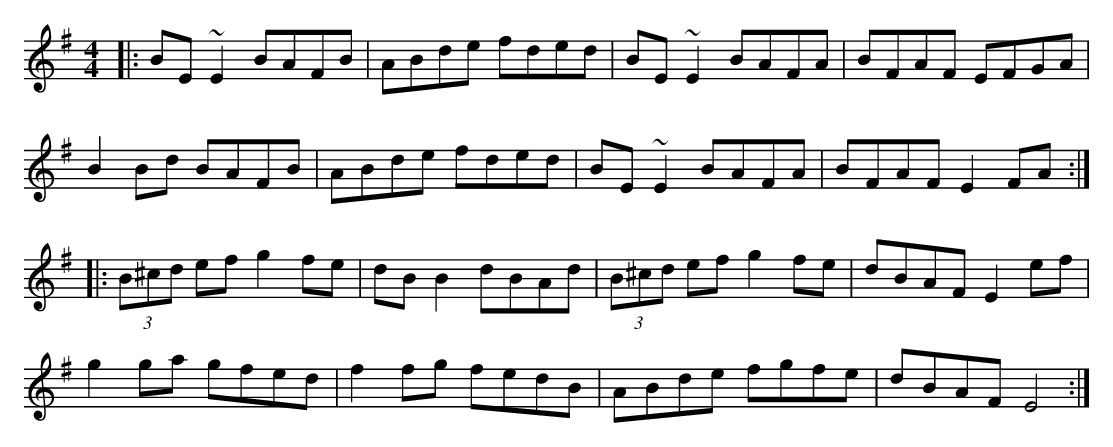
X:1
M:4/4
K:G
|:BE ~E2 BAFB|ABde fded|BE ~E2 BAFA|BFAF EFGA|
B2 Bd BAFB|ABde fded|BE ~E2 BAFA|BFAF E2 FA:|
|:(3B^cd ef g2 fe|dB B2 dBAd|(3B^cd ef g2 fe|dBAF E2 ef|
g2 ga gfed|f2 fg fedB|ABde fgfe|dBAF E4:|
